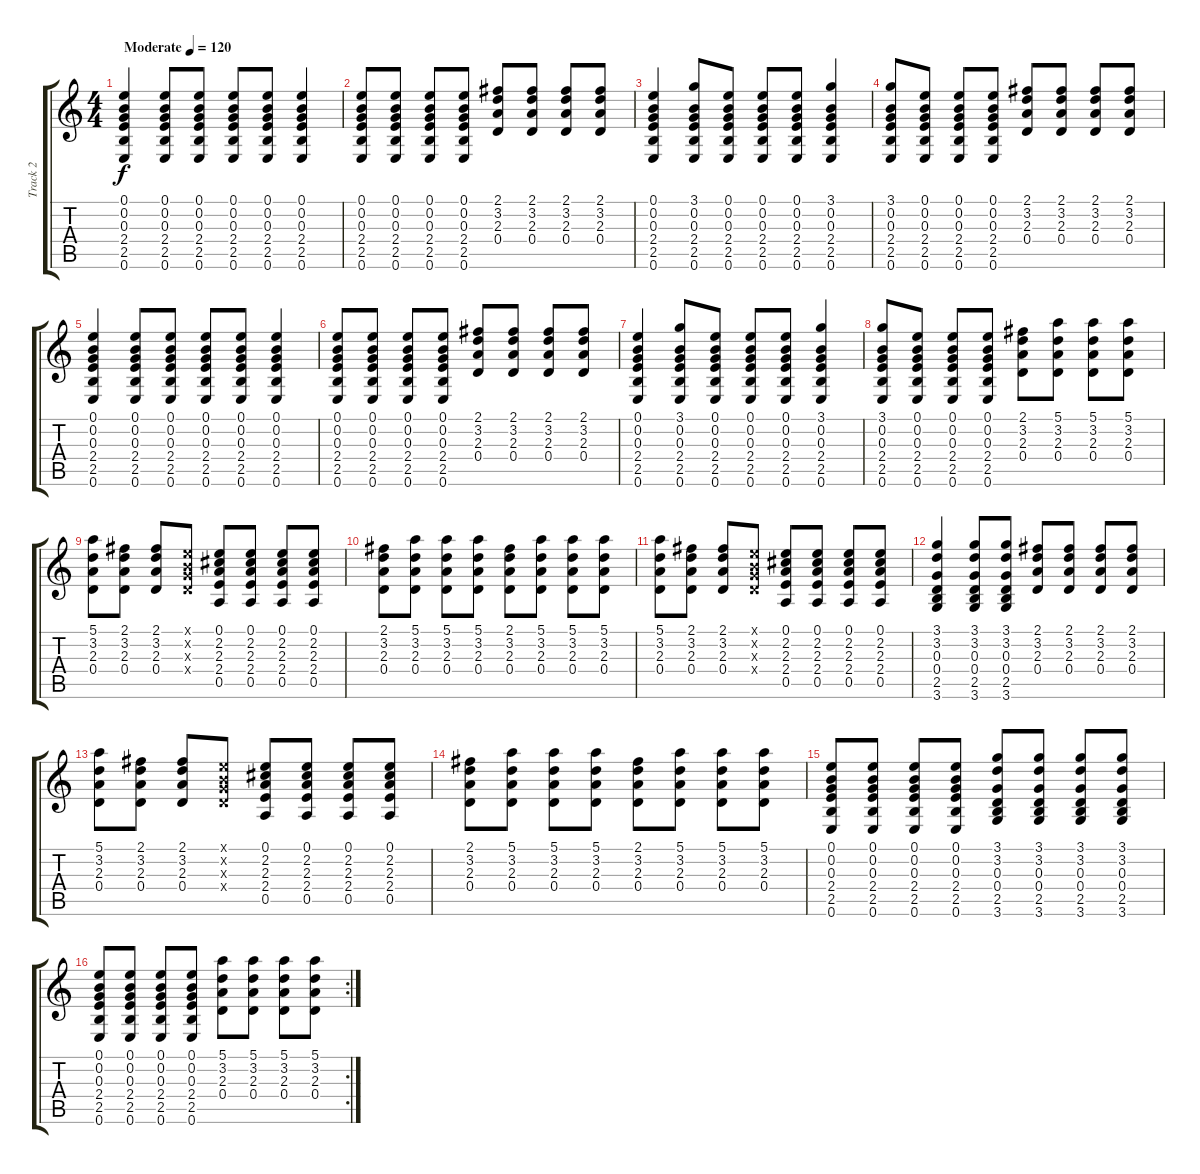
\track ("Track 2" "Track 2") {instrument acousticguitarnylon}
\staff {score tabs}
\tuning (E4 B3 G3 D3 A2 E2) {hide}
\ts (4 4)
\tempo (120 "Moderate")
\clef g2
\ks c
(0.1 0.2 0.3 2.4 2.5 0.6).4{dy f instrument acousticguitarnylon} (0.1 0.2 0.3 2.4 2.5 0.6).8 (0.1 0.2 0.3 2.4 2.5 0.6).8 (0.1 0.2 0.3 2.4 2.5 0.6).8 (0.1 0.2 0.3 2.4 2.5 0.6).8 (0.1 0.2 0.3 2.4 2.5 0.6).4 |
(0.1 0.2 0.3 2.4 2.5 0.6).8 (0.1 0.2 0.3 2.4 2.5 0.6).8 (0.1 0.2 0.3 2.4 2.5 0.6).8 (0.1 0.2 0.3 2.4 2.5 0.6).8 (2.1 3.2 2.3 0.4).8 (2.1 3.2 2.3 0.4).8 (2.1 3.2 2.3 0.4).8 (2.1 3.2 2.3 0.4).8 |
(0.1 0.2 0.3 2.4 2.5 0.6).4 (3.1 0.2 0.3 2.4 2.5 0.6).8 (0.1 0.2 0.3 2.4 2.5 0.6).8 (0.1 0.2 0.3 2.4 2.5 0.6).8 (0.1 0.2 0.3 2.4 2.5 0.6).8 (3.1 0.2 0.3 2.4 2.5 0.6).4 |
(3.1 0.2 0.3 2.4 2.5 0.6).8 (0.1 0.2 0.3 2.4 2.5 0.6).8 (0.1 0.2 0.3 2.4 2.5 0.6).8 (0.1 0.2 0.3 2.4 2.5 0.6).8 (2.1 3.2 2.3 0.4).8 (2.1 3.2 2.3 0.4).8 (2.1 3.2 2.3 0.4).8 (2.1 3.2 2.3 0.4).8 |
(0.1 0.2 0.3 2.4 2.5 0.6).4 (0.1 0.2 0.3 2.4 2.5 0.6).8 (0.1 0.2 0.3 2.4 2.5 0.6).8 (0.1 0.2 0.3 2.4 2.5 0.6).8 (0.1 0.2 0.3 2.4 2.5 0.6).8 (0.1 0.2 0.3 2.4 2.5 0.6).4 |
(0.1 0.2 0.3 2.4 2.5 0.6).8 (0.1 0.2 0.3 2.4 2.5 0.6).8 (0.1 0.2 0.3 2.4 2.5 0.6).8 (0.1 0.2 0.3 2.4 2.5 0.6).8 (2.1 3.2 2.3 0.4).8 (2.1 3.2 2.3 0.4).8 (2.1 3.2 2.3 0.4).8 (2.1 3.2 2.3 0.4).8 |
(0.1 0.2 0.3 2.4 2.5 0.6).4 (3.1 0.2 0.3 2.4 2.5 0.6).8 (0.1 0.2 0.3 2.4 2.5 0.6).8 (0.1 0.2 0.3 2.4 2.5 0.6).8 (0.1 0.2 0.3 2.4 2.5 0.6).8 (3.1 0.2 0.3 2.4 2.5 0.6).4 |
(3.1 0.2 0.3 2.4 2.5 0.6).8 (0.1 0.2 0.3 2.4 2.5 0.6).8 (0.1 0.2 0.3 2.4 2.5 0.6).8 (0.1 0.2 0.3 2.4 2.5 0.6).8 (2.1 3.2 2.3 0.4).8 (5.1 3.2 2.3 0.4).8 (5.1 3.2 2.3 0.4).8 (5.1 3.2 2.3 0.4).8 |
(5.1 3.2 2.3 0.4).8 (2.1 3.2 2.3 0.4).8 (2.1 3.2 2.3 0.4).8 (0.1{x} 0.2{x} 0.3{x} 0.4{x}).8 (0.1 2.2 2.3 2.4 0.5).8 (0.1 2.2 2.3 2.4 0.5).8 (0.1 2.2 2.3 2.4 0.5).8 (0.1 2.2 2.3 2.4 0.5).8 |
(2.1 3.2 2.3 0.4).8 (5.1 3.2 2.3 0.4).8 (5.1 3.2 2.3 0.4).8 (5.1 3.2 2.3 0.4).8 (2.1 3.2 2.3 0.4).8 (5.1 3.2 2.3 0.4).8 (5.1 3.2 2.3 0.4).8 (5.1 3.2 2.3 0.4).8 |
(5.1 3.2 2.3 0.4).8 (2.1 3.2 2.3 0.4).8 (2.1 3.2 2.3 0.4).8 (0.1{x} 0.2{x} 0.3{x} 0.4{x}).8 (0.1 2.2 2.3 2.4 0.5).8 (0.1 2.2 2.3 2.4 0.5).8 (0.1 2.2 2.3 2.4 0.5).8 (0.1 2.2 2.3 2.4 0.5).8 |
(3.1 3.2 0.3 0.4 2.5 3.6).4 (3.1 3.2 0.3 0.4 2.5 3.6).8 (3.1 3.2 0.3 0.4 2.5 3.6).8 (2.1 3.2 2.3 0.4).8 (2.1 3.2 2.3 0.4).8 (2.1 3.2 2.3 0.4).8 (2.1 3.2 2.3 0.4).8 |
(5.1 3.2 2.3 0.4).8 (2.1 3.2 2.3 0.4).8 (2.1 3.2 2.3 0.4).8 (0.1{x} 0.2{x} 0.3{x} 0.4{x}).8 (0.1 2.2 2.3 2.4 0.5).8 (0.1 2.2 2.3 2.4 0.5).8 (0.1 2.2 2.3 2.4 0.5).8 (0.1 2.2 2.3 2.4 0.5).8 |
(2.1 3.2 2.3 0.4).8 (5.1 3.2 2.3 0.4).8 (5.1 3.2 2.3 0.4).8 (5.1 3.2 2.3 0.4).8 (2.1 3.2 2.3 0.4).8 (5.1 3.2 2.3 0.4).8 (5.1 3.2 2.3 0.4).8 (5.1 3.2 2.3 0.4).8 |
(0.1 0.2 0.3 2.4 2.5 0.6).8 (0.1 0.2 0.3 2.4 2.5 0.6).8 (0.1 0.2 0.3 2.4 2.5 0.6).8 (0.1 0.2 0.3 2.4 2.5 0.6).8 (3.1 3.2 0.3 0.4 2.5 3.6).8 (3.1 3.2 0.3 0.4 2.5 3.6).8 (3.1 3.2 0.3 0.4 2.5 3.6).8 (3.1 3.2 0.3 0.4 2.5 3.6).8 |
\rc 2
(0.1 0.2 0.3 2.4 2.5 0.6).8 (0.1 0.2 0.3 2.4 2.5 0.6).8 (0.1 0.2 0.3 2.4 2.5 0.6).8 (0.1 0.2 0.3 2.4 2.5 0.6).8 (5.1 3.2 2.3 0.4).8 (5.1 3.2 2.3 0.4).8 (5.1 3.2 2.3 0.4).8 (5.1 3.2 2.3 0.4).8
